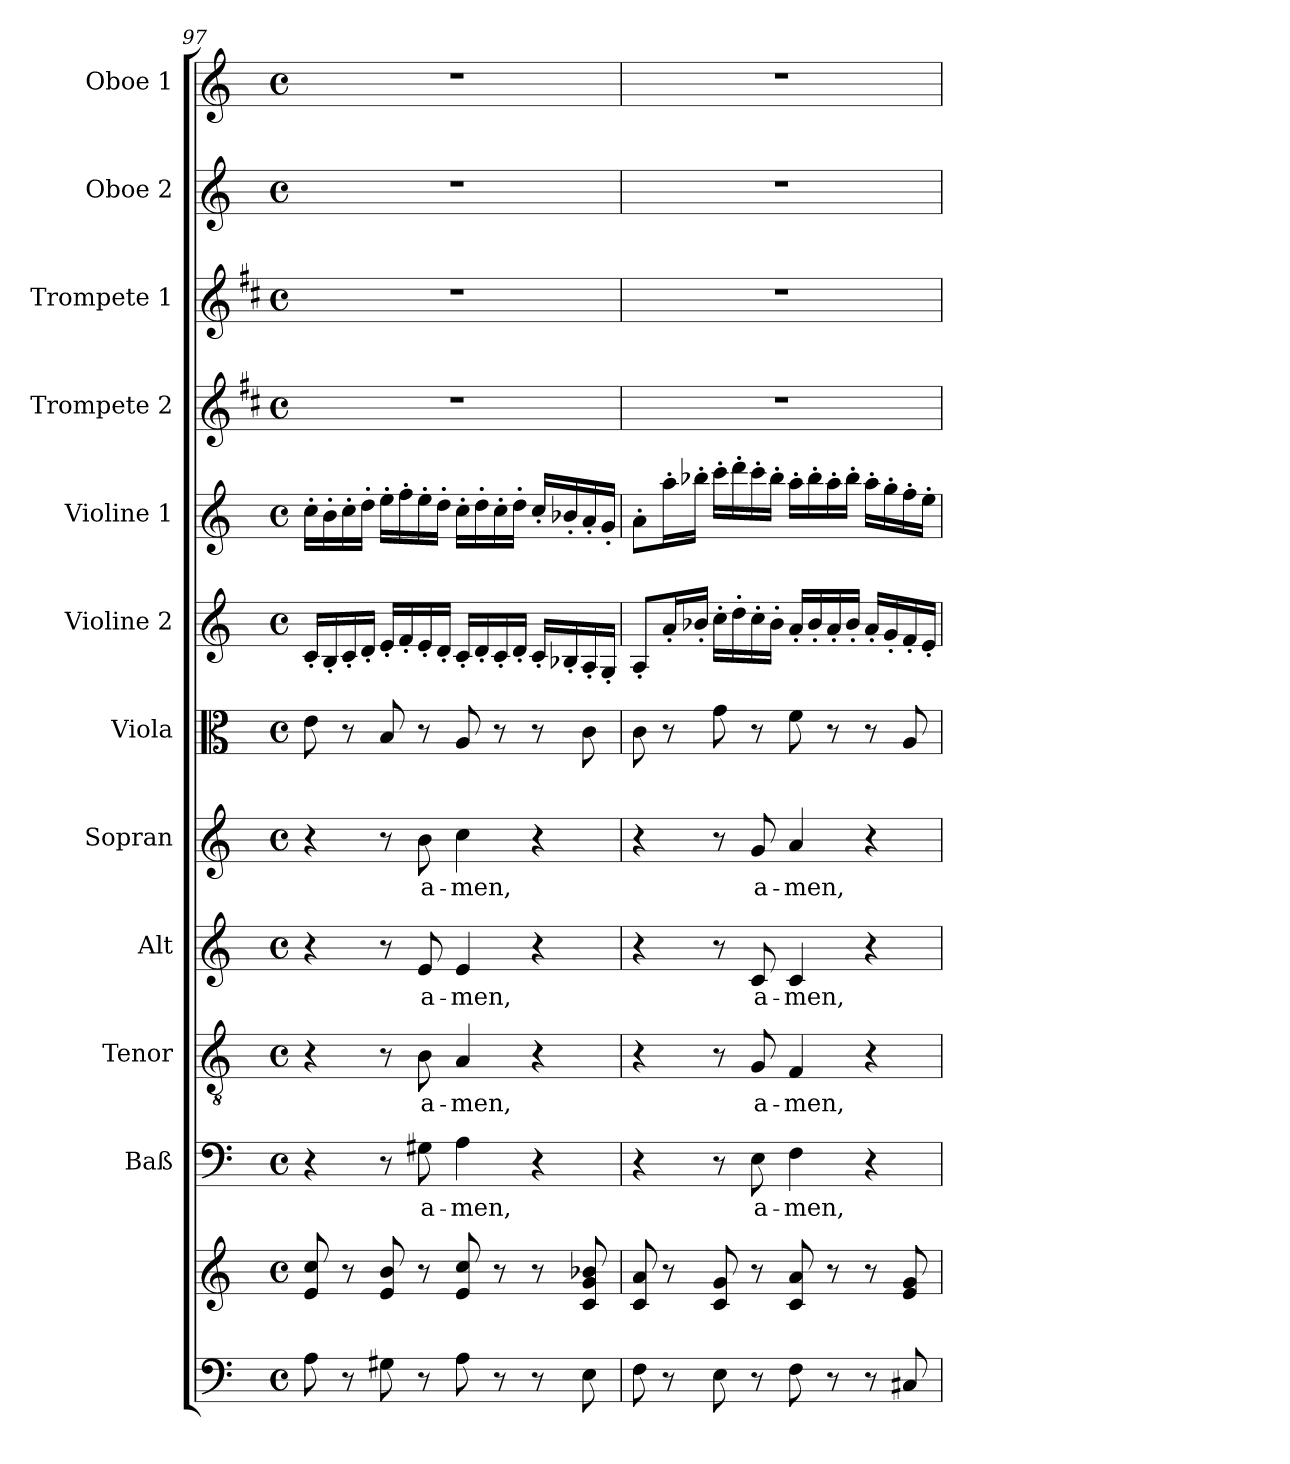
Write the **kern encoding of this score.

**kern	**kern	**kern	**text	**kern	**text	**kern	**text	**kern	**text	**kern	**kern	**kern	**kern	**kern	**kern	**kern
*part12	*part12	*part11	*part11	*part10	*part10	*part9	*part9	*part8	*part8	*part7	*part6	*part5	*part4	*part3	*part2	*part1
*staff13	*staff12	*staff11	*staff11	*staff10	*staff10	*staff9	*staff9	*staff8	*staff8	*staff7	*staff6	*staff5	*staff4	*staff3	*staff2	*staff1
*	*	*I"Baß	*	*I"Tenor	*	*I"Alt	*	*I"Sopran	*	*I"Viola	*I"Violine 2	*I"Violine 1	*I"Trompete 2	*I"Trompete 1	*I"Oboe 2	*I"Oboe 1
*	*	*I'Baß	*	*I'Ten	*	*I'Alt	*	*I'Sop	*	*I'Vla.	*I'Vln. 2	*I'Vln. 1	*I'Trp. 2	*I'Trp. 1	*I'Ob. 2	*I'Ob. 1
*clefF4	*clefG2	*clefF4	*	*clefGv2	*	*clefG2	*	*clefG2	*	*clefC3	*clefG2	*clefG2	*clefG2	*clefG2	*clefG2	*clefG2
*	*	*	*	*	*	*	*	*	*	*	*	*	*ITrd1c2	*ITrd1c2	*	*
*k[]	*k[]	*k[]	*	*k[]	*	*k[]	*	*k[]	*	*k[]	*k[]	*k[]	*k[]	*k[]	*k[]	*k[]
*C:	*C:	*C:	*	*C:	*	*C:	*	*C:	*	*C:	*C:	*C:	*C:	*C:	*C:	*C:
*M4/4	*M4/4	*M4/4	*	*M4/4	*	*M4/4	*	*M4/4	*	*M4/4	*M4/4	*M4/4	*M4/4	*M4/4	*M4/4	*M4/4
*met(c)	*met(c)	*met(c)	*	*met(c)	*	*met(c)	*	*met(c)	*	*met(c)	*met(c)	*met(c)	*met(c)	*met(c)	*met(c)	*met(c)
=97	=97	=97	=97	=97	=97	=97	=97	=97	=97	=97	=97	=97	=97	=97	=97	=97
8A\	8e/ 8cc/	4r	.	4r	.	4r	.	4r	.	8e\	16c'</LL	16cc'>\LL	1r	1r	1r	1r
.	.	.	.	.	.	.	.	.	.	.	16B'</	16b'>\	.	.	.	.
8r	8r	.	.	.	.	.	.	.	.	8r	16c'</	16cc'>\	.	.	.	.
.	.	.	.	.	.	.	.	.	.	.	16d'</JJ	16dd'>\JJ	.	.	.	.
8G#X\	8e/ 8b/	8r	.	8r	.	8r	.	8r	.	8B/	16e'</LL	16ee'>\LL	.	.	.	.
.	.	.	.	.	.	.	.	.	.	.	16f'</	16ff'>\	.	.	.	.
!	!	!	!LO:LY:b	!	!LO:LY:b	!	!LO:LY:b	!	!LO:LY:b	!	!	!	!	!	!	!
8r	8r	8G#X\	a-	8B\	a-	8e/	a-	8b\	a-	8r	16e'</	16ee'>\	.	.	.	.
.	.	.	.	.	.	.	.	.	.	.	16d'</JJ	16dd'>\JJ	.	.	.	.
!	!	!	!LO:LY:b	!	!LO:LY:b	!	!LO:LY:b	!	!LO:LY:b	!	!	!	!	!	!	!
8A\	8e/ 8cc/	4A\	-men,	4A/	-men,	4e/	-men,	4cc\	-men,	8A/	16c'</LL	16cc'>\LL	.	.	.	.
.	.	.	.	.	.	.	.	.	.	.	16d'</	16dd'>\	.	.	.	.
8r	8r	.	.	.	.	.	.	.	.	8r	16c'</	16cc'>\	.	.	.	.
.	.	.	.	.	.	.	.	.	.	.	16d'</JJ	16dd'>\JJ	.	.	.	.
8r	8r	4r	.	4r	.	4r	.	4r	.	8r	16c'</LL	16cc'</LL	.	.	.	.
.	.	.	.	.	.	.	.	.	.	.	16B-X'</	16b-X'</	.	.	.	.
8E\	8c/ 8g/ 8b-X/	.	.	.	.	.	.	.	.	8c\	16A'</	16a'</	.	.	.	.
.	.	.	.	.	.	.	.	.	.	.	16G'</JJ	16g'</JJ	.	.	.	.
!!LO:PB:g=z
=98	=98	=98	=98	=98	=98	=98	=98	=98	=98	=98	=98	=98	=98	=98	=98	=98
8F\	8c/ 8a/	4r	.	4r	.	4r	.	4r	.	8c\	8A'</L	8a'>\L	1r	1r	1r	1r
8r	8r	.	.	.	.	.	.	.	.	8r	16a'</L	16aa'>\L	.	.	.	.
.	.	.	.	.	.	.	.	.	.	.	16b-X'</JJ	16bb-X'>\JJ	.	.	.	.
8E\	8c/ 8g/	8r	.	8r	.	8r	.	8r	.	8g\	16cc'>\LL	16ccc'>\LL	.	.	.	.
.	.	.	.	.	.	.	.	.	.	.	16dd'>\	16ddd'>\	.	.	.	.
!	!	!	!LO:LY:b	!	!LO:LY:b	!	!LO:LY:b	!	!LO:LY:b	!	!	!	!	!	!	!
8r	8r	8E\	a-	8G/	a-	8c/	a-	8g/	a-	8r	16cc'>\	16ccc'>\	.	.	.	.
.	.	.	.	.	.	.	.	.	.	.	16b-'>\JJ	16bb-'>\JJ	.	.	.	.
!	!	!	!LO:LY:b	!	!LO:LY:b	!	!LO:LY:b	!	!LO:LY:b	!	!	!	!	!	!	!
8F\	8c/ 8a/	4F\	-men,	4F/	-men,	4c/	-men,	4a/	-men,	8f\	16a'</LL	16aa'>\LL	.	.	.	.
.	.	.	.	.	.	.	.	.	.	.	16b-'</	16bb-'>\	.	.	.	.
8r	8r	.	.	.	.	.	.	.	.	8r	16a'</	16aa'>\	.	.	.	.
.	.	.	.	.	.	.	.	.	.	.	16b-'</JJ	16bb-'>\JJ	.	.	.	.
8r	8r	4r	.	4r	.	4r	.	4r	.	8r	16a'</LL	16aa'>\LL	.	.	.	.
.	.	.	.	.	.	.	.	.	.	.	16g'</	16gg'>\	.	.	.	.
8C#X/	8e/ 8g/	.	.	.	.	.	.	.	.	8A/	16f'</	16ff'>\	.	.	.	.
.	.	.	.	.	.	.	.	.	.	.	16e'</JJ	16ee'>\JJ	.	.	.	.
=	=	=	=	=	=	=	=	=	=	=	=	=	=	=	=	=
*-	*-	*-	*-	*-	*-	*-	*-	*-	*-	*-	*-	*-	*-	*-	*-	*-
